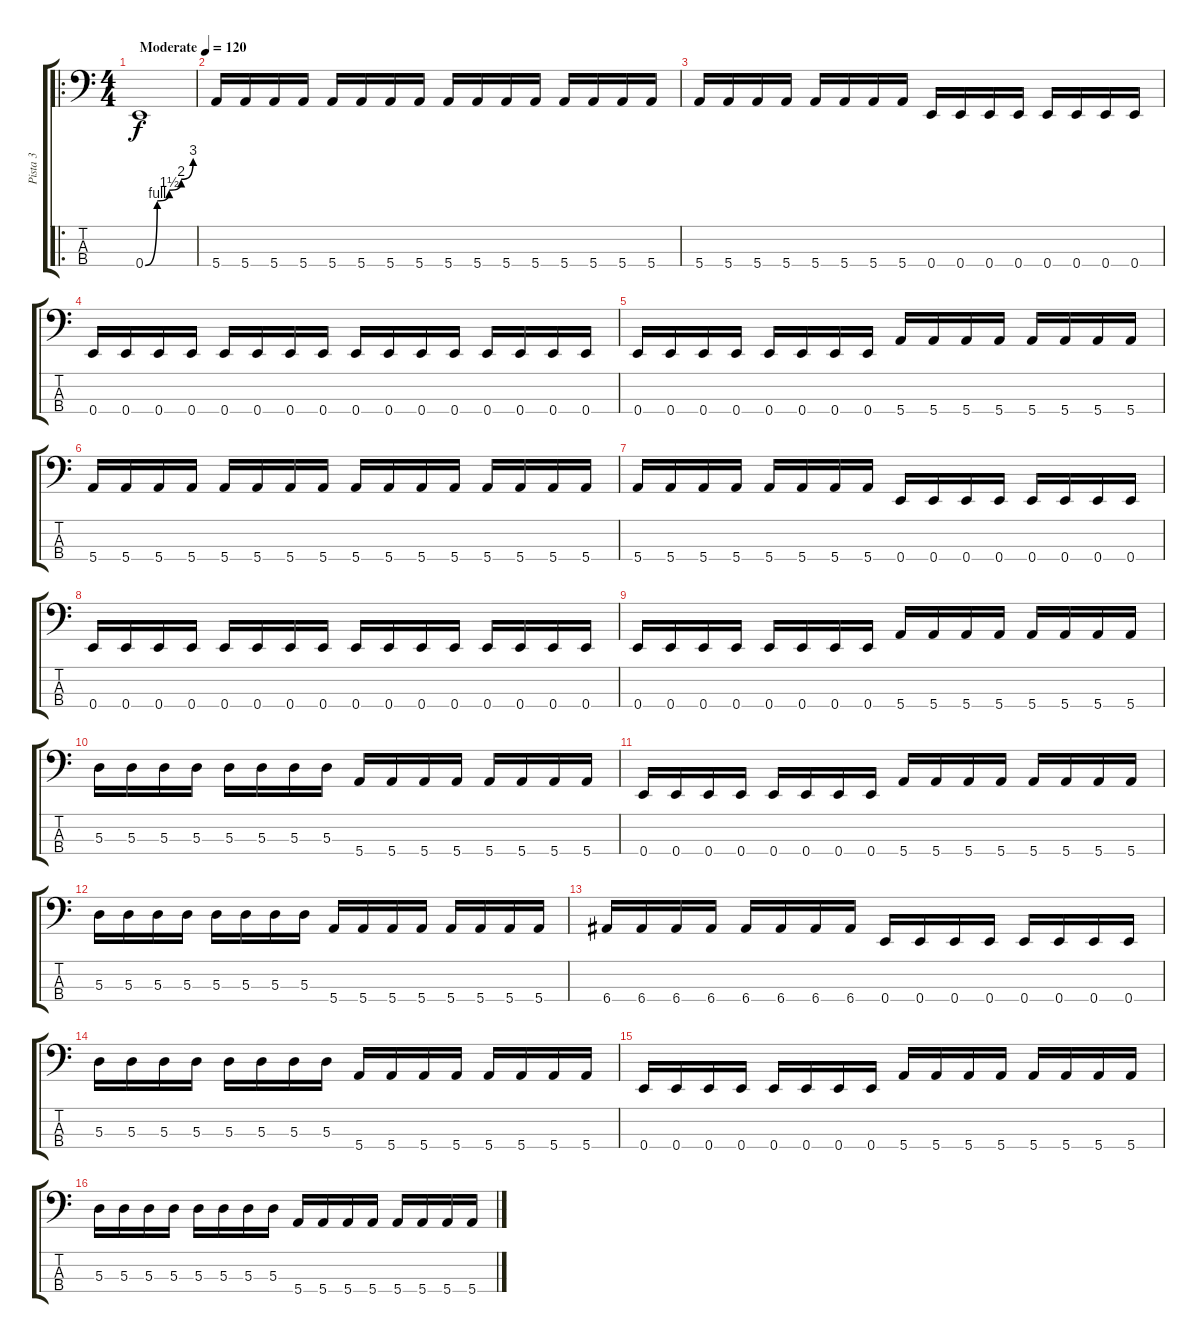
\track ("Pista 3" "Pista 3") {instrument electricbasspick}
\staff {score tabs}
\tuning (G2 D2 A1 E1) {hide}
\ro
\ts (4 4)
\tempo (120 "Moderate")
\clef f4
\ks c
0.4{be (custom 0 0 15 4 30 6 45 8 60 12)}.1{dy f instrument electricbasspick} |
5.4.16 5.4.16 5.4.16 5.4.16 5.4.16 5.4.16 5.4.16 5.4.16 5.4.16 5.4.16 5.4.16 5.4.16 5.4.16 5.4.16 5.4.16 5.4.16 |
5.4.16 5.4.16 5.4.16 5.4.16 5.4.16 5.4.16 5.4.16 5.4.16 0.4.16 0.4.16 0.4.16 0.4.16 0.4.16 0.4.16 0.4.16 0.4.16 |
0.4.16 0.4.16 0.4.16 0.4.16 0.4.16 0.4.16 0.4.16 0.4.16 0.4.16 0.4.16 0.4.16 0.4.16 0.4.16 0.4.16 0.4.16 0.4.16 |
0.4.16 0.4.16 0.4.16 0.4.16 0.4.16 0.4.16 0.4.16 0.4.16 5.4.16 5.4.16 5.4.16 5.4.16 5.4.16 5.4.16 5.4.16 5.4.16 |
5.4.16 5.4.16 5.4.16 5.4.16 5.4.16 5.4.16 5.4.16 5.4.16 5.4.16 5.4.16 5.4.16 5.4.16 5.4.16 5.4.16 5.4.16 5.4.16 |
5.4.16 5.4.16 5.4.16 5.4.16 5.4.16 5.4.16 5.4.16 5.4.16 0.4.16 0.4.16 0.4.16 0.4.16 0.4.16 0.4.16 0.4.16 0.4.16 |
0.4.16 0.4.16 0.4.16 0.4.16 0.4.16 0.4.16 0.4.16 0.4.16 0.4.16 0.4.16 0.4.16 0.4.16 0.4.16 0.4.16 0.4.16 0.4.16 |
0.4.16 0.4.16 0.4.16 0.4.16 0.4.16 0.4.16 0.4.16 0.4.16 5.4.16 5.4.16 5.4.16 5.4.16 5.4.16 5.4.16 5.4.16 5.4.16 |
5.3.16 5.3.16 5.3.16 5.3.16 5.3.16 5.3.16 5.3.16 5.3.16 5.4.16 5.4.16 5.4.16 5.4.16 5.4.16 5.4.16 5.4.16 5.4.16 |
0.4.16 0.4.16 0.4.16 0.4.16 0.4.16 0.4.16 0.4.16 0.4.16 5.4.16 5.4.16 5.4.16 5.4.16 5.4.16 5.4.16 5.4.16 5.4.16 |
5.3.16 5.3.16 5.3.16 5.3.16 5.3.16 5.3.16 5.3.16 5.3.16 5.4.16 5.4.16 5.4.16 5.4.16 5.4.16 5.4.16 5.4.16 5.4.16 |
6.4.16 6.4.16 6.4.16 6.4.16 6.4.16 6.4.16 6.4.16 6.4.16 0.4.16 0.4.16 0.4.16 0.4.16 0.4.16 0.4.16 0.4.16 0.4.16 |
5.3.16 5.3.16 5.3.16 5.3.16 5.3.16 5.3.16 5.3.16 5.3.16 5.4.16 5.4.16 5.4.16 5.4.16 5.4.16 5.4.16 5.4.16 5.4.16 |
0.4.16 0.4.16 0.4.16 0.4.16 0.4.16 0.4.16 0.4.16 0.4.16 5.4.16 5.4.16 5.4.16 5.4.16 5.4.16 5.4.16 5.4.16 5.4.16 |
5.3.16 5.3.16 5.3.16 5.3.16 5.3.16 5.3.16 5.3.16 5.3.16 5.4.16 5.4.16 5.4.16 5.4.16 5.4.16 5.4.16 5.4.16 5.4.16
